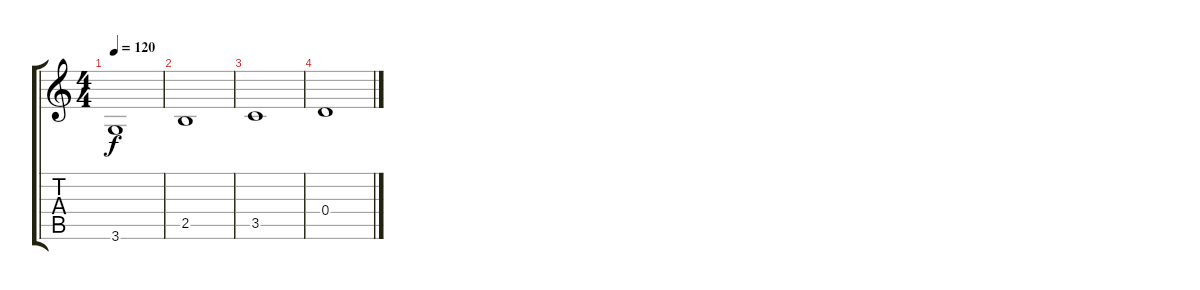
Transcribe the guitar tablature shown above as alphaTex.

\track "" {instrument acousticguitarnylon}
\staff {score tabs}
\tuning (E4 B3 G3 D3 A2 E2) {hide}
\ts (4 4)
\tempo 120
\clef g2
\ks c
3.6.1{dy f instrument acousticguitarnylon} |
2.5.1 |
3.5.1 |
0.4.1
